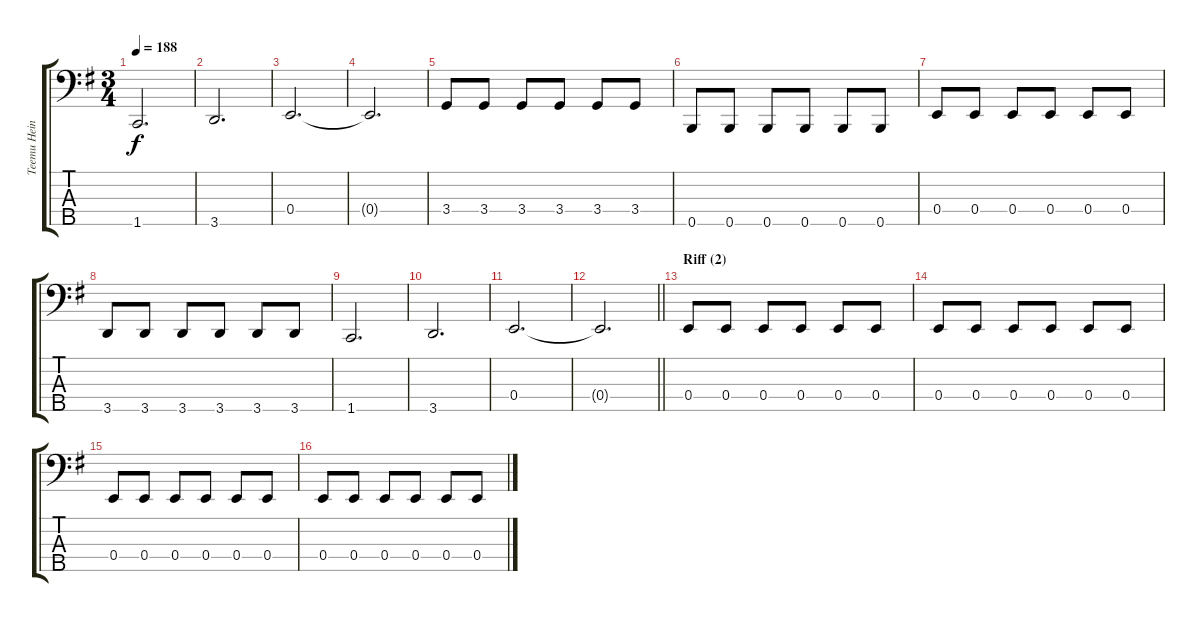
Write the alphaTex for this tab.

\track ("Teemu Heinola (bass)" "Teemu Hein") {instrument electricbasspick}
\staff {score tabs}
\tuning (G2 D2 A1 E1 B0) {hide}
\ts (3 4)
\tempo 188
\clef f4
\ks eminor
1.5.2{d dy f} |
3.5.2{d} |
0.4.2{d} |
0.4{t}.2{d} |
3.4.8 3.4.8 3.4.8 3.4.8 3.4.8 3.4.8 |
0.5.8 0.5.8 0.5.8 0.5.8 0.5.8 0.5.8 |
0.4.8 0.4.8 0.4.8 0.4.8 0.4.8 0.4.8 |
3.5.8 3.5.8 3.5.8 3.5.8 3.5.8 3.5.8 |
1.5.2{d} |
3.5.2{d} |
0.4.2{d} |
\barLineRight lightlight
0.4{t}.2{d} |
\section ("" "Riff (2)")
0.4.8 0.4.8 0.4.8 0.4.8 0.4.8 0.4.8 |
0.4.8 0.4.8 0.4.8 0.4.8 0.4.8 0.4.8 |
0.4.8 0.4.8 0.4.8 0.4.8 0.4.8 0.4.8 |
0.4.8 0.4.8 0.4.8 0.4.8 0.4.8 0.4.8
